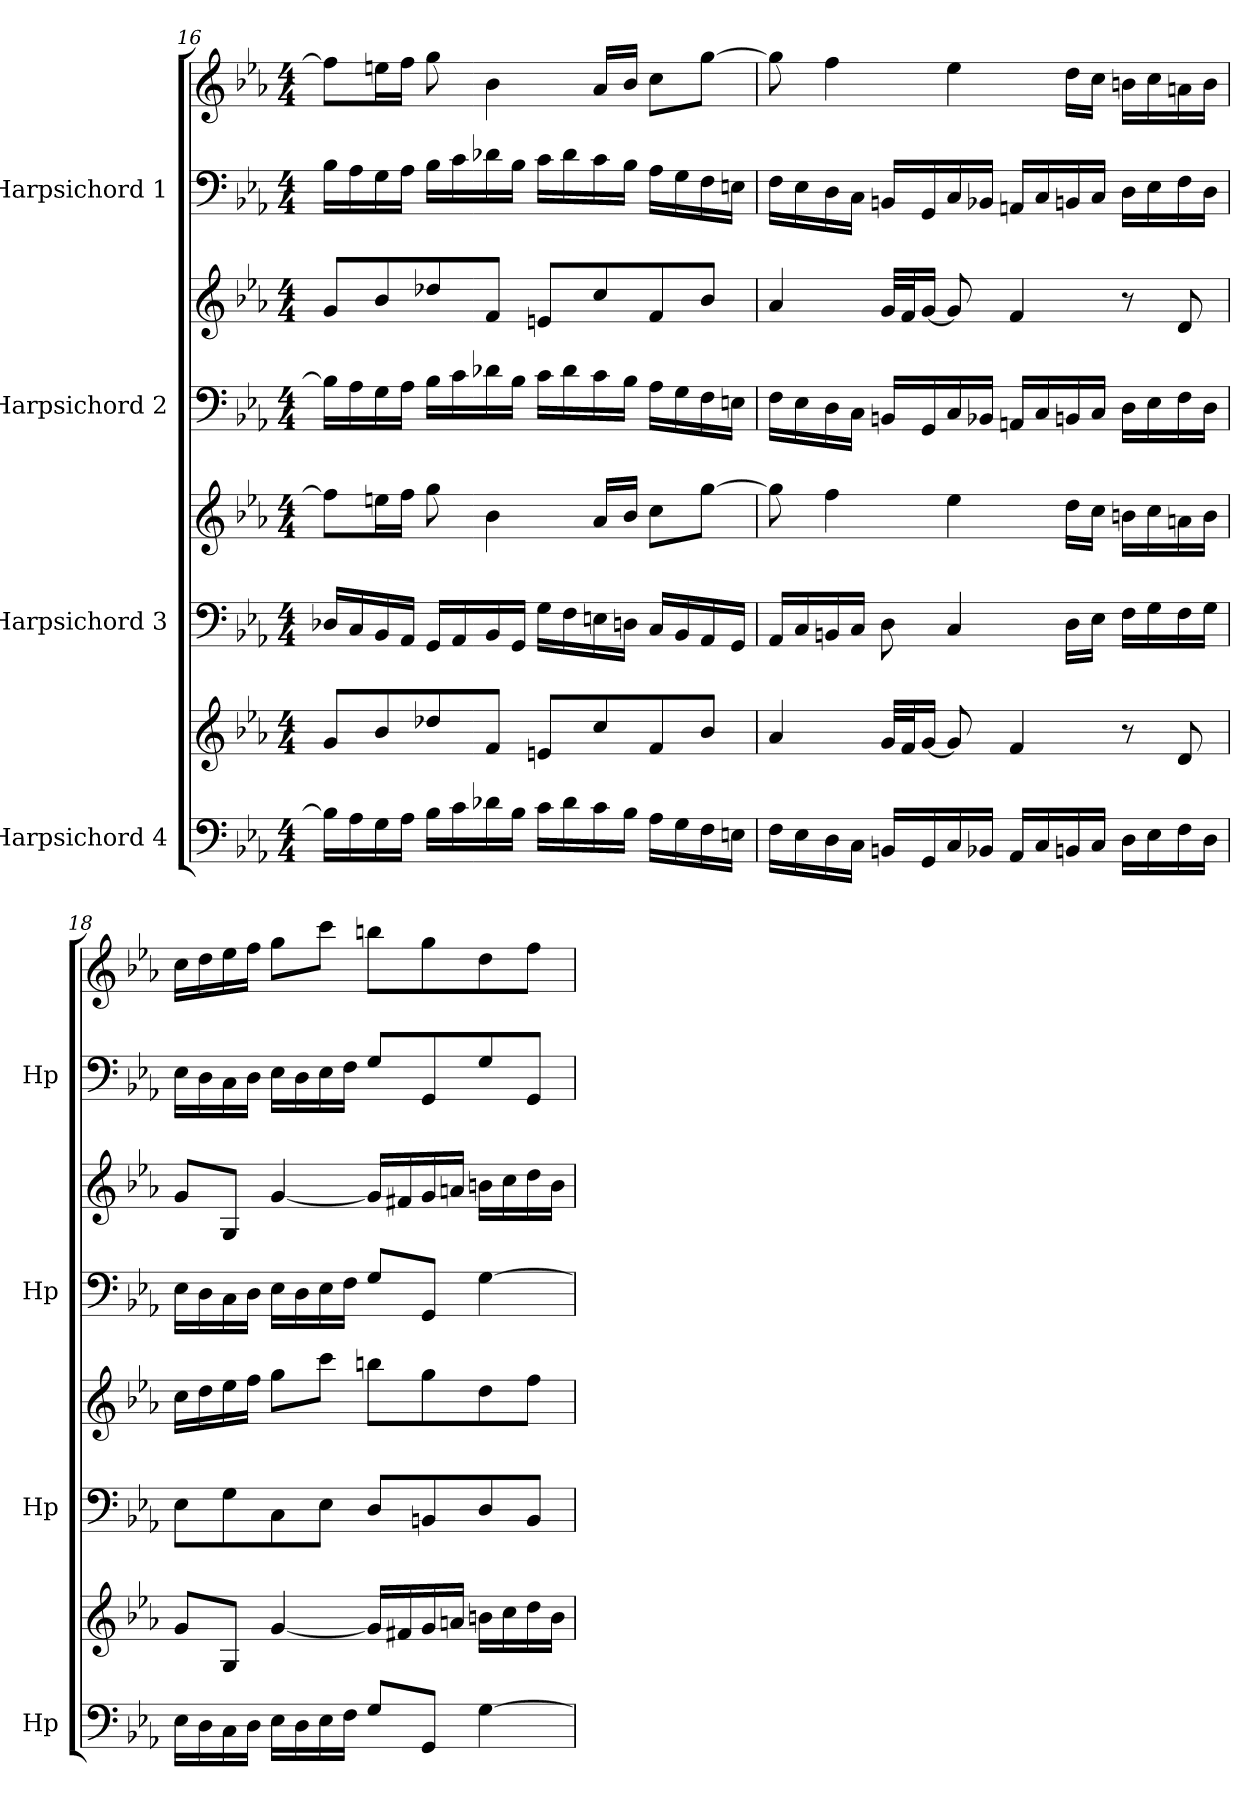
**kern	**kern	**kern	**kern	**kern	**kern	**kern	**kern
*part4	*part4	*part3	*part3	*part2	*part2	*part1	*part1
*staff8	*staff7	*staff6	*staff5	*staff4	*staff3	*staff2	*staff1
*I"Harpsichord 4	*	*I"Harpsichord 3	*	*I"Harpsichord 2	*	*I"Harpsichord 1	*
*I'Hp	*	*I'Hp	*	*I'Hp	*	*I'Hp	*
*clefF4	*clefG2	*clefF4	*clefG2	*clefF4	*clefG2	*clefF4	*clefG2
*k[b-e-a-]	*k[b-e-a-]	*k[b-e-a-]	*k[b-e-a-]	*k[b-e-a-]	*k[b-e-a-]	*k[b-e-a-]	*k[b-e-a-]
*M4/4	*M4/4	*M4/4	*M4/4	*M4/4	*M4/4	*M4/4	*M4/4
=16	=16	=16	=16	=16	=16	=16	=16
16B-\LL]	8g/L	16D-X/LL	8ff\L]	16B-\LL]	8g/L	16B-\LL	8ff\L]
16A-\	.	16C/	.	16A-\	.	16A-\	.
16G\	8b-/	16BB-/	16een\L	16G\	8b-/	16G\	16een\L
16A-\JJ	.	16AA-/JJ	16ff\JJ	16A-\JJ	.	16A-\JJ	16ff\JJ
16B-\LL	8dd-X/	16GG/LL	8gg\	16B-\LL	8dd-X/	16B-\LL	8gg\
16c\	.	16AA-/	.	16c\	.	16c\	.
16d-X\	8f/J	16BB-/	4b-\	16d-X\	8f/J	16d-X\	4b-\
16B-\JJ	.	16GG/JJ	.	16B-\JJ	.	16B-\JJ	.
16c\LL	8en/L	16G\LL	.	16c\LL	8en/L	16c\LL	.
16d-\	.	16F\	.	16d-\	.	16d-\	.
16c\	8cc/	16En\	16a-/LL	16c\	8cc/	16c\	16a-/LL
16B-\JJ	.	16Dn\JJ	16b-/JJ	16B-\JJ	.	16B-\JJ	16b-/JJ
16A-\LL	8f/	16C/LL	8cc\L	16A-\LL	8f/	16A-\LL	8cc\L
16G\	.	16BB-/	.	16G\	.	16G\	.
16F\	8b-/J	16AA-/	[8gg\J	16F\	8b-/J	16F\	[8gg\J
16En\JJ	.	16GG/JJ	.	16En\JJ	.	16En\JJ	.
!!LO:PB:g=z
=17	=17	=17	=17	=17	=17	=17	=17
16F\LL	4a-/	16AA-/LL	8gg\]	16F\LL	4a-/	16F\LL	8gg\]
16E-\	.	16C/	.	16E-\	.	16E-\	.
16D\	.	16BBn/	4ff\	16D\	.	16D\	4ff\
16C\JJ	.	16C/JJ	.	16C\JJ	.	16C\JJ	.
16BBn/LL	32g/LLL	8D\	.	16BBn/LL	32g/LLL	16BBn/LL	.
.	32f/J	.	.	.	32f/J	.	.
16GG/	[16g/JJ	.	.	16GG/	[16g/JJ	16GG/	.
16C/	8g/]	4C/	4ee-\	16C/	8g/]	16C/	4ee-\
16BB-X/JJ	.	.	.	16BB-X/JJ	.	16BB-X/JJ	.
16AA-/LL	4f/	.	.	16AAn/LL	4f/	16AAn/LL	.
16C/	.	.	.	16C/	.	16C/	.
16BBn/	.	16D\LL	16dd\LL	16BBn/	.	16BBn/	16dd\LL
16C/JJ	.	16E-\JJ	16cc\JJ	16C/JJ	.	16C/JJ	16cc\JJ
16D\LL	8r	16F\LL	16bn\LL	16D\LL	8r	16D\LL	16bn\LL
16E-\	.	16G\	16cc\	16E-\	.	16E-\	16cc\
16F\	8d/	16F\	16an\	16F\	8d/	16F\	16an\
16D\JJ	.	16G\JJ	16b\JJ	16D\JJ	.	16D\JJ	16b\JJ
=18	=18	=18	=18	=18	=18	=18	=18
16E-\LL	8g/L	8E-\L	16cc\LL	16E-\LL	8g/L	16E-\LL	16cc\LL
16D\	.	.	16dd\	16D\	.	16D\	16dd\
16C\	8G/J	8G\	16ee-\	16C\	8G/J	16C\	16ee-\
16D\JJ	.	.	16ff\JJ	16D\JJ	.	16D\JJ	16ff\JJ
16E-\LL	[4g/	8C\	8gg\L	16E-\LL	[4g/	16E-\LL	8gg\L
16D\	.	.	.	16D\	.	16D\	.
16E-\	.	8E-\J	8ccc\J	16E-\	.	16E-\	8ccc\J
16F\JJ	.	.	.	16F\JJ	.	16F\JJ	.
8G/L	16g/LL]	8D/L	8bbn\L	8G/L	16g/LL]	8G/L	8bbn\L
.	16f#X/	.	.	.	16f#X/	.	.
8GG/J	16g/	8BBn/	8gg\	8GG/J	16g/	8GG/	8gg\
.	16an/JJ	.	.	.	16an/JJ	.	.
[4G\	16bn\LL	8D/	8dd\	[4G\	16bn\LL	8G/	8dd\
.	16cc\	.	.	.	16cc\	.	.
.	16dd\	8BB/J	8ff\J	.	16dd\	8GG/J	8ff\J
.	16b\JJ	.	.	.	16b\JJ	.	.
=	=	=	=	=	=	=	=
*-	*-	*-	*-	*-	*-	*-	*-
